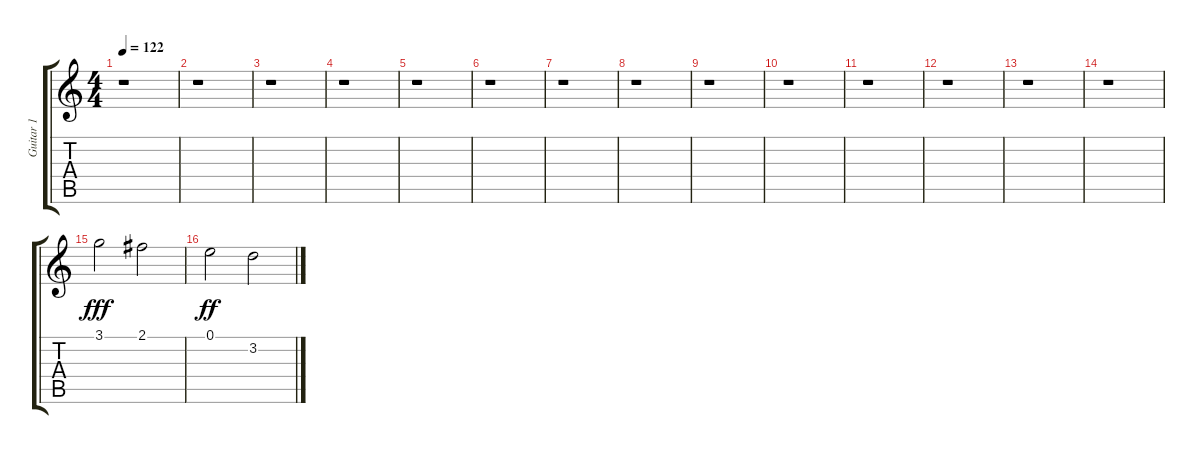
\track ("Guitar 1" "Guitar 1") {instrument overdrivenguitar}
\staff {score tabs}
\tuning (E4 B3 G3 D3 A2 E2) {hide}
\ts (4 4)
\tempo 122
\clef g2
\ks c
r.1{dy fff} |
r.1 |
r.1 |
r.1 |
r.1 |
r.1 |
r.1 |
r.1 |
r.1 |
r.1 |
r.1 |
r.1 |
r.1 |
r.1 |
3.1.2 2.1.2 |
0.1.2{dy ff} 3.2.2
